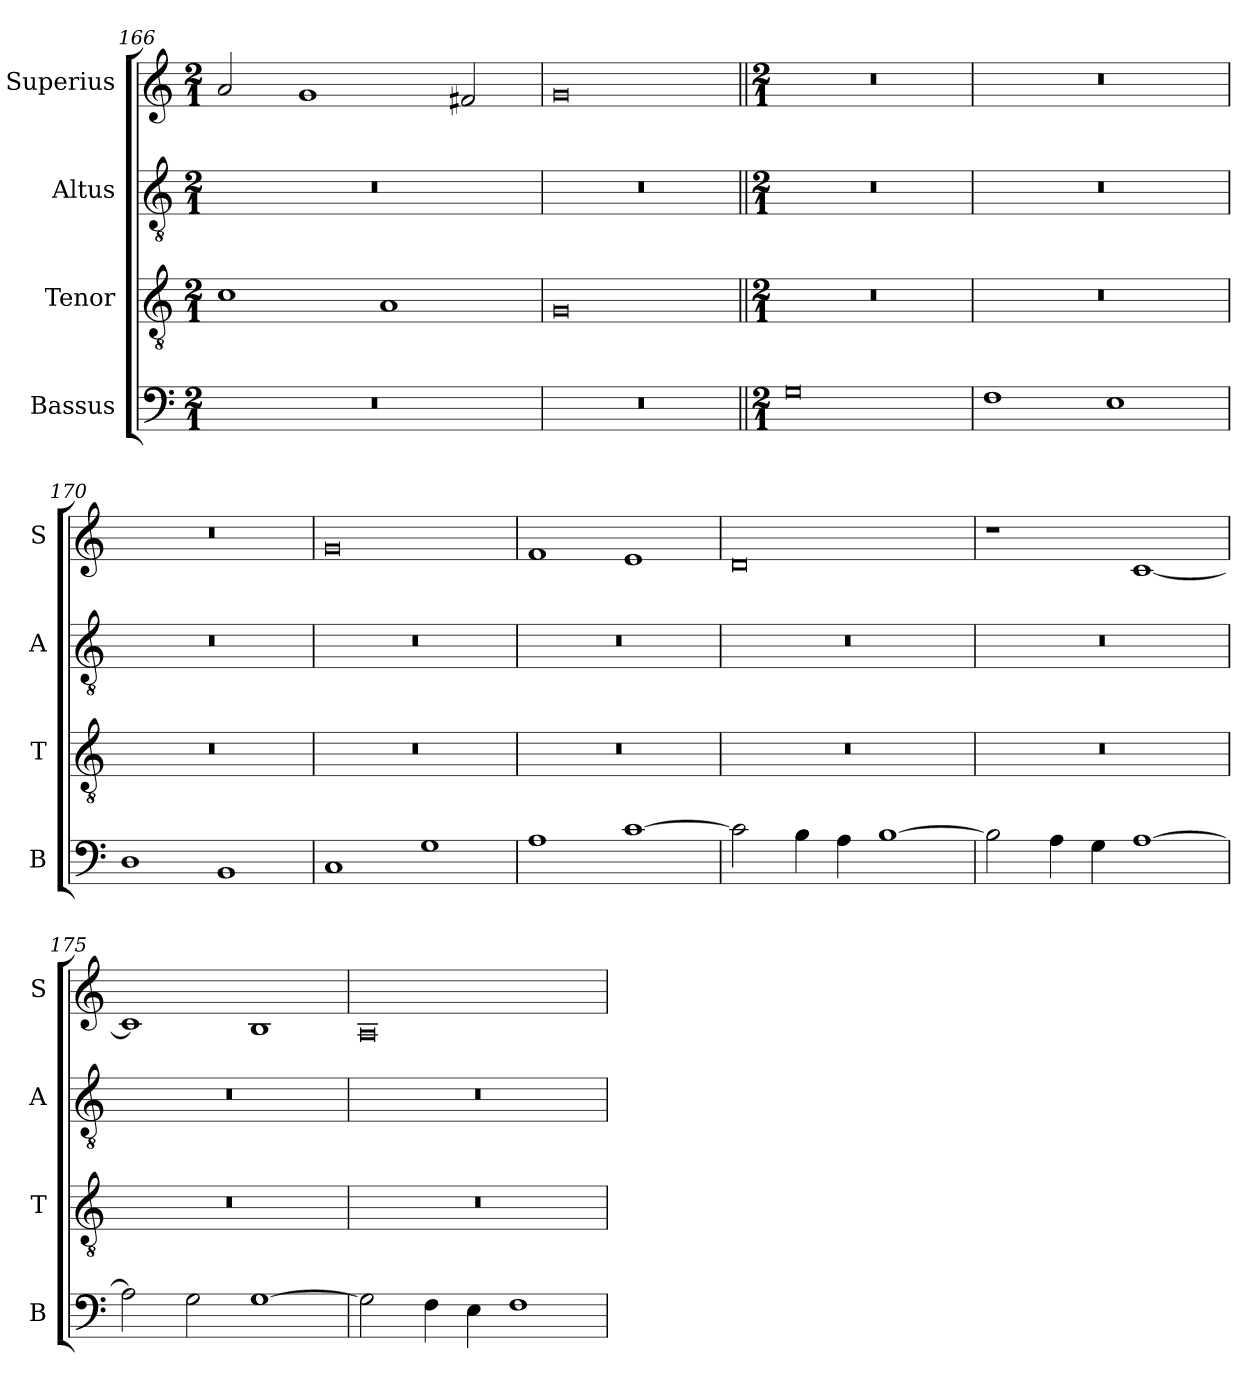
**kern	**kern	**kern	**kern
*part4	*part3	*part2	*part1
*staff4	*staff3	*staff2	*staff1
*I"Bassus	*I"Tenor	*I"Altus	*I"Superius
*I'B	*I'T	*I'A	*I'S
*clefF4	*clefGv2	*clefGv2	*clefG2
*k[]	*k[]	*k[]	*k[]
*M2/1	*M2/1	*M2/1	*M2/1
=166	=166	=166	=166
0r	1c	0r	2a/
.	.	.	1g
.	1A	.	.
.	.	.	2f#X/
=167	=167	=167	=167
0r	0G	0r	0g
!!LO:LB:g=z
=168||	=168||	=168||	=168||
*k[]	*k[]	*k[]	*k[]
*M2/1	*M2/1	*M2/1	*M2/1
0G	0r	0r	0r
=169	=169	=169	=169
1F	0r	0r	0r
1E	.	.	.
=170	=170	=170	=170
1D	0r	0r	0r
1BB	.	.	.
=171	=171	=171	=171
1C	0r	0r	0g
1G	.	.	.
=172	=172	=172	=172
1A	0r	0r	1f
[1c	.	.	1e
=173	=173	=173	=173
2c\]	0r	0r	0d
4B\	.	.	.
4A\	.	.	.
[1B	.	.	.
=174	=174	=174	=174
2B\]	0r	0r	1r
4A\	.	.	.
4G\	.	.	.
[1A	.	.	[1c
=175	=175	=175	=175
2A\]	0r	0r	1c]
2G\	.	.	.
[1G	.	.	1B
=176	=176	=176	=176
2G\]	0r	0r	0A
4F\	.	.	.
4E\	.	.	.
1F	.	.	.
=	=	=	=
*-	*-	*-	*-
